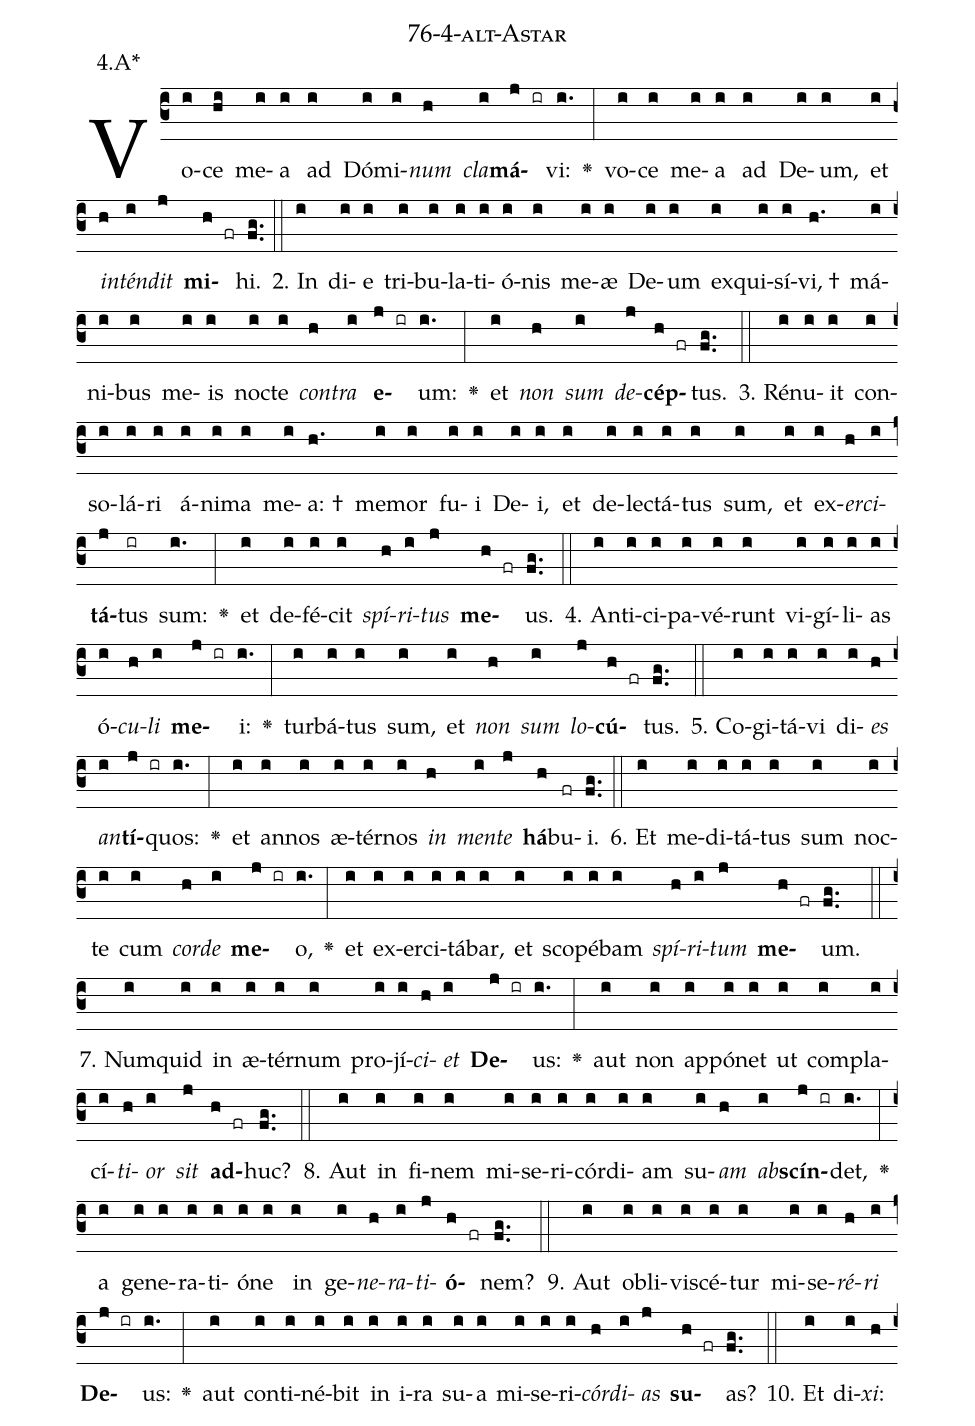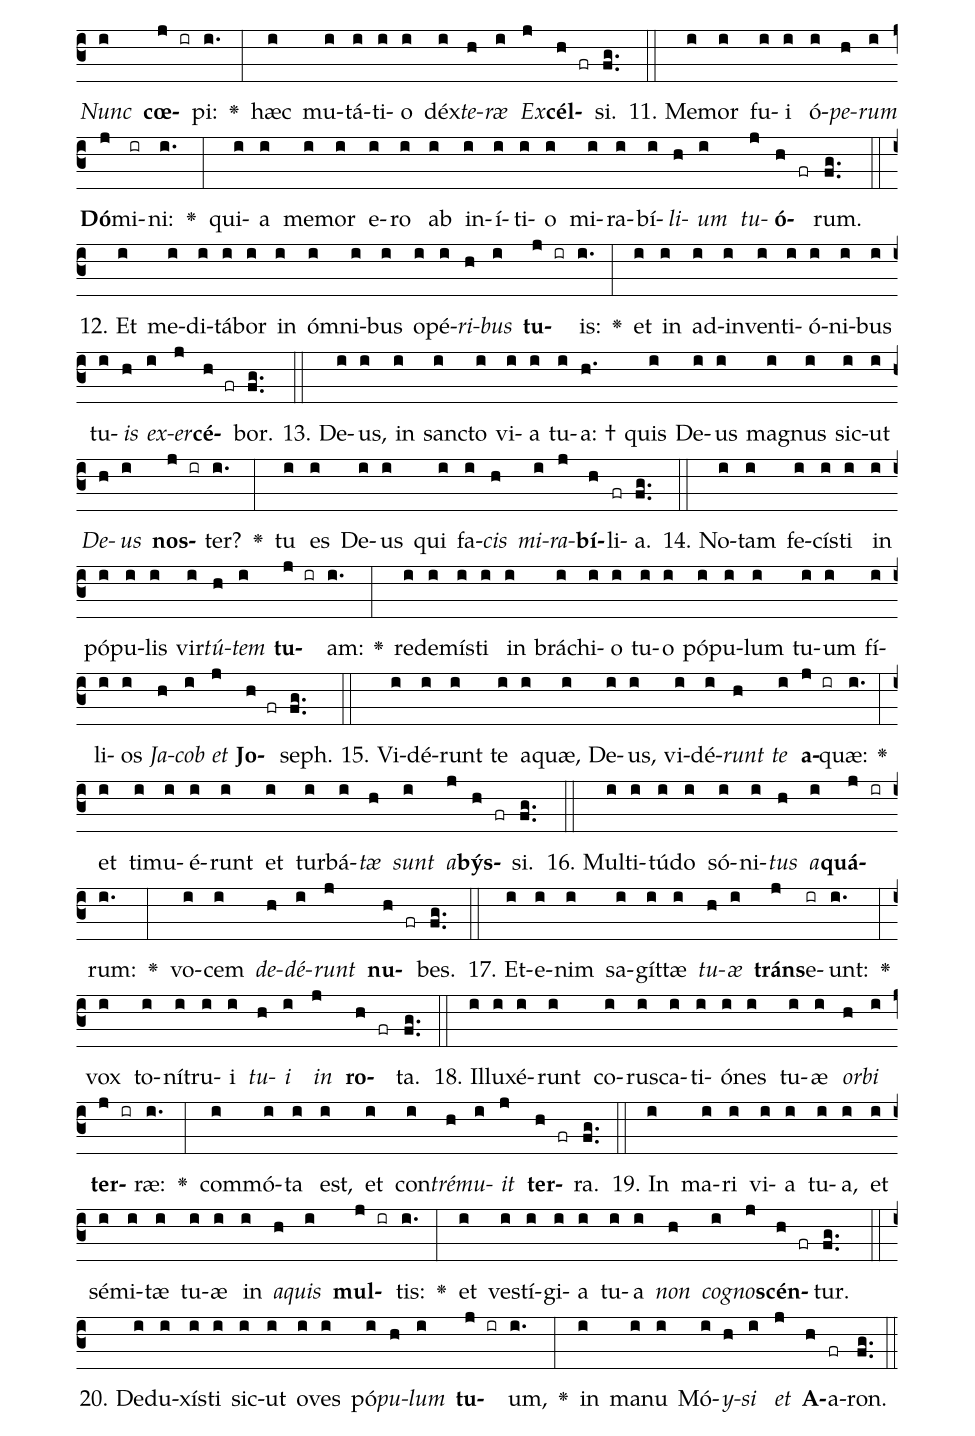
name: 76-4-alt-Astar;
annotation: 4.A*;
%%
(c3)Vo(i)ce(hi) me(i)a(i) ad(i) Dó(i)mi(i)<i>num</i>(h) <i>cla</i>(i)<b>má</b>(j ir)vi:(i.) <v>\greheightstar</v>(:) vo(i)ce(i) me(i)a(i) ad(i) De(i)um,(i) et(i) <i>in</i>(h)<i>tén</i>(i)<i>dit</i>(j) <b>mi</b>(h fr)hi.(fg..) (::)
2. In(i) di(i)e(i) tri(i)bu(i)la(i)ti(i)ó(i)nis(i) me(i)æ(i) De(i)um(i) ex(i)qui(i)sí(i)vi, †(h.) má(i)ni(i)bus(i) me(i)is(i) noc(i)te(i) <i>con</i>(h)<i>tra</i>(i) <b>e</b>(j ir)um:(i.) <v>\greheightstar</v>(:) et(i) <i>non</i>(h) <i>sum</i>(i) <i>de</i>(j)<b>cép</b>(h fr)tus.(fg..) (::)
3. Ré(i)nu(i)it(i) con(i)so(i)lá(i)ri(i) á(i)ni(i)ma(i) me(i)a: †(h.) me(i)mor(i) fu(i)i(i) De(i)i,(i) et(i) de(i)lec(i)tá(i)tus(i) sum,(i) et(i) ex(i)<i>er</i>(h)<i>ci</i>(i)<b>tá</b>(j)tus(ir) sum:(i.) <v>\greheightstar</v>(:) et(i) de(i)fé(i)cit(i) <i>spí</i>(h)<i>ri</i>(i)<i>tus</i>(j) <b>me</b>(h fr)us.(fg..) (::)
4. An(i)ti(i)ci(i)pa(i)vé(i)runt(i) vi(i)gí(i)li(i)as(i) ó(i)<i>cu</i>(h)<i>li</i>(i) <b>me</b>(j ir)i:(i.) <v>\greheightstar</v>(:) tur(i)bá(i)tus(i) sum,(i) et(i) <i>non</i>(h) <i>sum</i>(i) <i>lo</i>(j)<b>cú</b>(h fr)tus.(fg..) (::)
5. Co(i)gi(i)tá(i)vi(i) di(i)<i>es</i>(h) <i>an</i>(i)<b>tí</b>(j ir)quos:(i.) <v>\greheightstar</v>(:) et(i) an(i)nos(i) æ(i)tér(i)nos(i) <i>in</i>(h) <i>men</i>(i)<i>te</i>(j) <b>há</b>(h)bu(fr)i.(fg..) (::)
6. Et(i) me(i)di(i)tá(i)tus(i) sum(i) noc(i)te(i) cum(i) <i>cor</i>(h)<i>de</i>(i) <b>me</b>(j ir)o,(i.) <v>\greheightstar</v>(:) et(i) ex(i)er(i)ci(i)tá(i)bar,(i) et(i) sco(i)pé(i)bam(i) <i>spí</i>(h)<i>ri</i>(i)<i>tum</i>(j) <b>me</b>(h fr)um.(fg..) (::)
7. Num(i)quid(i) in(i) æ(i)tér(i)num(i) pro(i)jí(i)<i>ci</i>(h)<i>et</i>(i) <b>De</b>(j ir)us:(i.) <v>\greheightstar</v>(:) aut(i) non(i) ap(i)pó(i)net(i) ut(i) com(i)pla(i)cí(i)<i>ti</i>(h)<i>or</i>(i) <i>sit</i>(j) <b>ad</b>(h fr)huc?(fg..) (::)
8. Aut(i) in(i) fi(i)nem(i) mi(i)se(i)ri(i)cór(i)di(i)am(i) su(i)<i>am</i>(h) <i>ab</i>(i)<b>scín</b>(j ir)det,(i.) <v>\greheightstar</v>(:) a(i) ge(i)ne(i)ra(i)ti(i)ó(i)ne(i) in(i) ge(i)<i>ne</i>(h)<i>ra</i>(i)<i>ti</i>(j)<b>ó</b>(h fr)nem?(fg..) (::)
9. Aut(i) ob(i)li(i)vi(i)scé(i)tur(i) mi(i)se(i)<i>ré</i>(h)<i>ri</i>(i) <b>De</b>(j ir)us:(i.) <v>\greheightstar</v>(:) aut(i) con(i)ti(i)né(i)bit(i) in(i) i(i)ra(i) su(i)a(i) mi(i)se(i)ri(i)<i>cór</i>(h)<i>di</i>(i)<i>as</i>(j) <b>su</b>(h fr)as?(fg..) (::)
10. Et(i) di(i)<i>xi</i>:(h) <i>Nunc</i>(i) <b>cœ</b>(j ir)pi:(i.) <v>\greheightstar</v>(:) hæc(i) mu(i)tá(i)ti(i)o(i) déx(i)<i>te</i>(h)<i>ræ</i>(i) <i>Ex</i>(j)<b>cél</b>(h fr)si.(fg..) (::)
11. Me(i)mor(i) fu(i)i(i) ó(i)<i>pe</i>(h)<i>rum</i>(i) <b>Dó</b>(j)mi(ir)ni:(i.) <v>\greheightstar</v>(:) qui(i)a(i) me(i)mor(i) e(i)ro(i) ab(i) in(i)í(i)ti(i)o(i) mi(i)ra(i)bí(i)<i>li</i>(h)<i>um</i>(i) <i>tu</i>(j)<b>ó</b>(h fr)rum.(fg..) (::)
12. Et(i) me(i)di(i)tá(i)bor(i) in(i) óm(i)ni(i)bus(i) o(i)pé(i)<i>ri</i>(h)<i>bus</i>(i) <b>tu</b>(j ir)is:(i.) <v>\greheightstar</v>(:) et(i) in(i) ad(i)in(i)ven(i)ti(i)ó(i)ni(i)bus(i) tu(i)<i>is</i>(h) <i>ex</i>(i)<i>er</i>(j)<b>cé</b>(h fr)bor.(fg..) (::)
13. De(i)us,(i) in(i) sanc(i)to(i) vi(i)a(i) tu(i)a: †(h.) quis(i) De(i)us(i) ma(i)gnus(i) sic(i)ut(i) <i>De</i>(h)<i>us</i>(i) <b>nos</b>(j ir)ter?(i.) <v>\greheightstar</v>(:) tu(i) es(i) De(i)us(i) qui(i) fa(i)<i>cis</i>(h) <i>mi</i>(i)<i>ra</i>(j)<b>bí</b>(h)li(fr)a.(fg..) (::)
14. No(i)tam(i) fe(i)cís(i)ti(i) in(i) pó(i)pu(i)lis(i) vir(i)<i>tú</i>(h)<i>tem</i>(i) <b>tu</b>(j ir)am:(i.) <v>\greheightstar</v>(:) red(i)e(i)mís(i)ti(i) in(i) brá(i)chi(i)o(i) tu(i)o(i) pó(i)pu(i)lum(i) tu(i)um(i) fí(i)li(i)os(i) <i>Ja</i>(h)<i>cob</i>(i) <i>et</i>(j) <b>Jo</b>(h fr)seph.(fg..) (::)
15. Vi(i)dé(i)runt(i) te(i) a(i)quæ,(i) De(i)us,(i) vi(i)dé(i)<i>runt</i>(h) <i>te</i>(i) <b>a</b>(j ir)quæ:(i.) <v>\greheightstar</v>(:) et(i) ti(i)mu(i)é(i)runt(i) et(i) tur(i)bá(i)<i>tæ</i>(h) <i>sunt</i>(i) <i>a</i>(j)<b>býs</b>(h fr)si.(fg..) (::)
16. Mul(i)ti(i)tú(i)do(i) só(i)ni(i)<i>tus</i>(h) <i>a</i>(i)<b>quá</b>(j ir)rum:(i.) <v>\greheightstar</v>(:) vo(i)cem(i) <i>de</i>(h)<i>dé</i>(i)<i>runt</i>(j) <b>nu</b>(h fr)bes.(fg..) (::)
17. Et(i)e(i)nim(i) sa(i)gít(i)tæ(i) <i>tu</i>(h)<i>æ</i>(i) <b>tráns</b>(j)e(ir)unt:(i.) <v>\greheightstar</v>(:) vox(i) to(i)ní(i)tru(i)i(i) <i>tu</i>(h)<i>i</i>(i) <i>in</i>(j) <b>ro</b>(h fr)ta.(fg..) (::)
18. Il(i)lu(i)xé(i)runt(i) co(i)rus(i)ca(i)ti(i)ó(i)nes(i) tu(i)æ(i) <i>or</i>(h)<i>bi</i>(i) <b>ter</b>(j ir)ræ:(i.) <v>\greheightstar</v>(:) com(i)mó(i)ta(i) est,(i) et(i) con(i)<i>tré</i>(h)<i>mu</i>(i)<i>it</i>(j) <b>ter</b>(h fr)ra.(fg..) (::)
19. In(i) ma(i)ri(i) vi(i)a(i) tu(i)a,(i) et(i) sé(i)mi(i)tæ(i) tu(i)æ(i) in(i) <i>a</i>(h)<i>quis</i>(i) <b>mul</b>(j ir)tis:(i.) <v>\greheightstar</v>(:) et(i) ves(i)tí(i)gi(i)a(i) tu(i)a(i) <i>non</i>(h) <i>co</i>(i)<i>gno</i>(j)<b>scén</b>(h fr)tur.(fg..) (::)
20. De(i)du(i)xís(i)ti(i) sic(i)ut(i) o(i)ves(i) pó(i)<i>pu</i>(h)<i>lum</i>(i) <b>tu</b>(j ir)um,(i.) <v>\greheightstar</v>(:) in(i) ma(i)nu(i) Mó(i)<i>y</i>(h)<i>si</i>(i) <i>et</i>(j) <b>A</b>(h)a(fr)ron.(fg..) (::)
